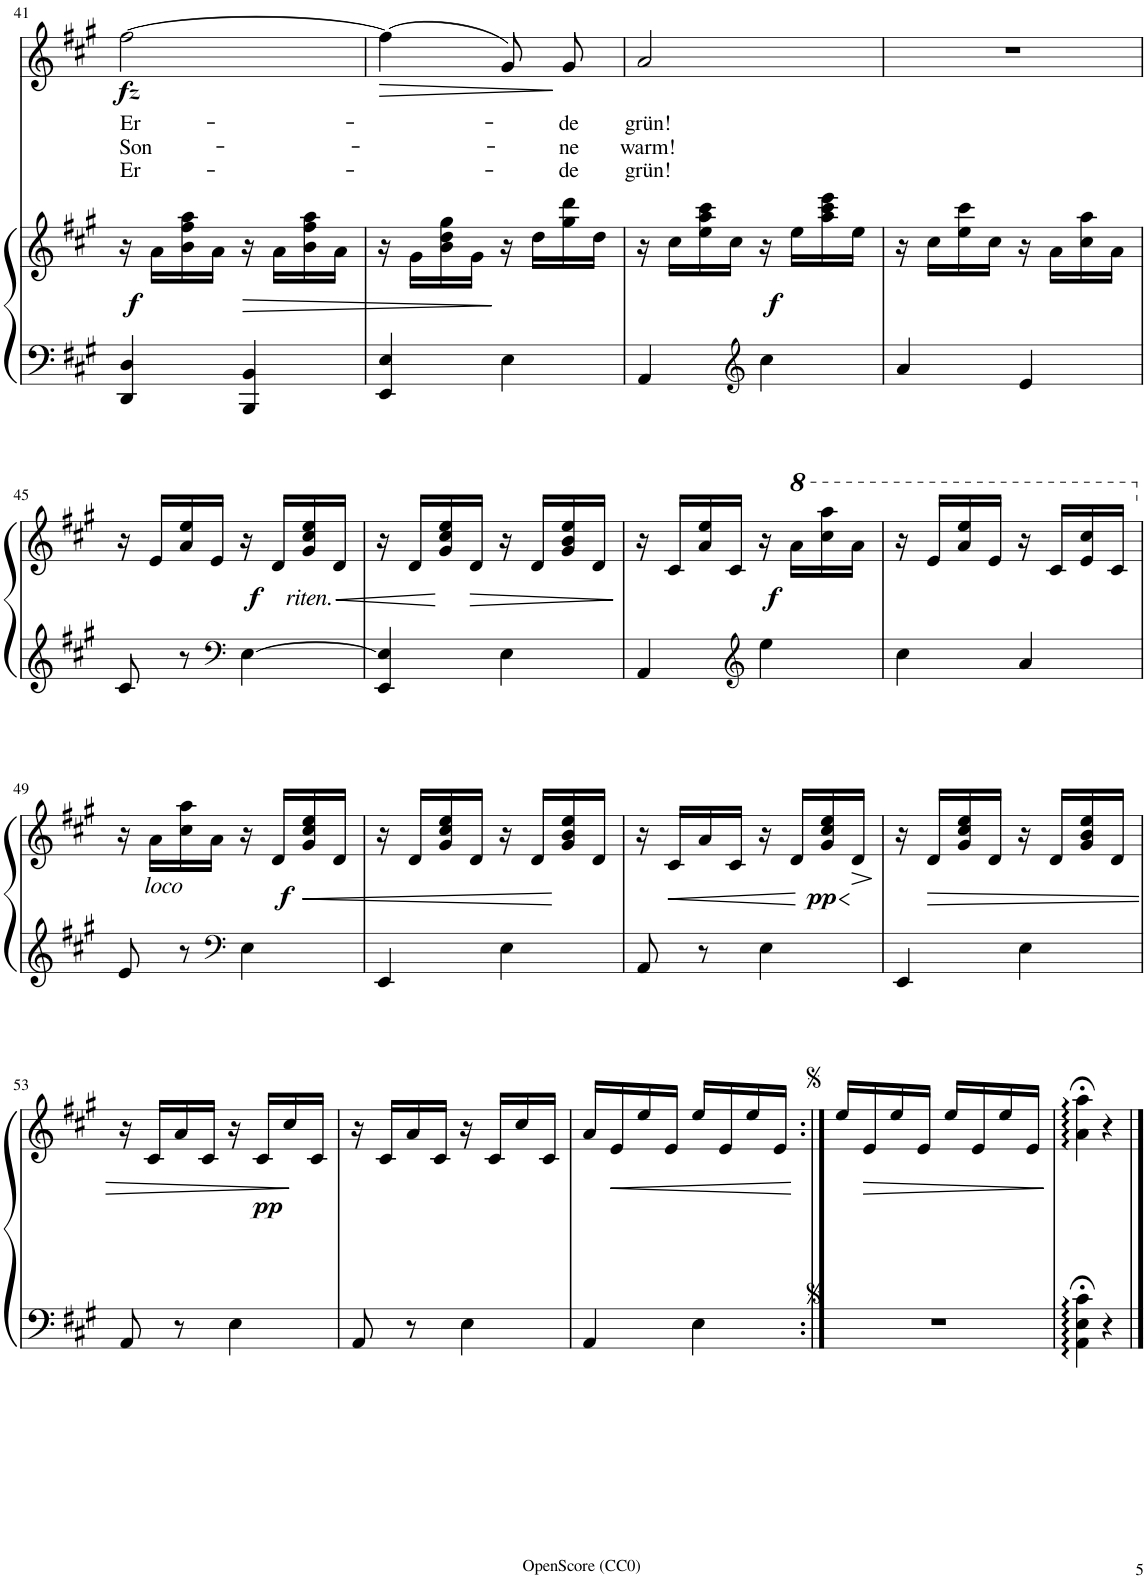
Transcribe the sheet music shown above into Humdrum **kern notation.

**kern	**kern	**dynam	**kern	**text	**text	**text	**dynam
*part2	*part2	*part2	*part1	*part1	*part1	*part1	*part1
*staff3	*staff2	*staff2/3	*staff1	*staff1	*staff1	*staff1	*staff1
*I"Pianoforte	*	*	*I"Voice	*	*	*	*
*I'Pno	*	*	*	*	*	*	*
!!LO:PB:g=z
*clefF4	*clefG2	*	*clefG2	*	*	*	*
*k[f#c#g#]	*k[f#c#g#]	*	*k[f#c#g#]	*	*	*	*
*M2/4	*M2/4	*	*M2/4	*	*	*	*
=41	=41	=41	=41	=41	=41	=41	=41
!	!	!LO:DY:b	!	!LO:LY:b	!LO:LY:b	!LO:LY:b	!LO:DY:b
4DD/ 4D/	16r	f	[2ff#\	Er-	Son-	Er-	fz
.	16a\LL	.	.	.	.	.	.
.	16b\ 16ff#\ 16aa\	.	.	.	.	.	.
.	16a\JJ	.	.	.	.	.	.
!	!	!LO:HP:b	!	!	!	!	!
4BBB/ 4BB/	16r	>	.	.	.	.	.
.	16a\LL	.	.	.	.	.	.
.	16b\ 16ff#\ 16aa\	.	.	.	.	.	.
.	16a\JJ	.	.	.	.	.	.
=42	=42	=42	=42	=42	=42	=42	=42
!	!	!	!	!	!	!	!LO:HP:b
4EE/ 4E/	16r	.	(4ff#\]	.	.	.	>
.	16g#\LL	.	.	.	.	.	.
.	16b\ 16dd\ 16gg#\	.	.	.	.	.	.
.	16g#\JJ	.	.	.	.	.	.
4E\	16r	]	8g#/L)	.	.	.	.
.	16dd\LL	.	.	.	.	.	.
!	!	!	!	!LO:LY:b	!LO:LY:b	!LO:LY:b	!
.	16gg#\ 16ddd\	.	8g#/J	-de	-ne	de	]
.	16dd\JJ	.	.	.	.	.	.
=43	=43	=43	=43	=43	=43	=43	=43
!	!	!	!	!LO:LY:b	!LO:LY:b	!LO:LY:b	!
4AA/	16r	.	2a/	grün!	warm!	grün!	.
.	16cc#\LL	.	.	.	.	.	.
.	16ee\ 16aa\ 16ccc#\	.	.	.	.	.	.
.	16cc#\JJ	.	.	.	.	.	.
*clefG2	*	*	*	*	*	*	*
!	!	!LO:DY:b	!	!	!	!	!
4cc#\	16r	f	.	.	.	.	.
.	16ee\LL	.	.	.	.	.	.
.	16aa\ 16ccc#\ 16eee\	.	.	.	.	.	.
.	16ee\JJ	.	.	.	.	.	.
=44	=44	=44	=44	=44	=44	=44	=44
4a/	16r	.	2r	.	.	.	.
.	16cc#\LL	.	.	.	.	.	.
.	16ee\ 16ccc#\	.	.	.	.	.	.
.	16cc#\JJ	.	.	.	.	.	.
4e/	16r	.	.	.	.	.	.
.	16a\LL	.	.	.	.	.	.
.	16cc#\ 16aa\	.	.	.	.	.	.
.	16a\JJ	.	.	.	.	.	.
!!LO:LB:g=z
=45	=45	=45	=45	=45	=45	=45	=45
8c#/	16r	.	2r	.	.	.	.
.	16e/LL	.	.	.	.	.	.
8r	16a/ 16ee/	.	.	.	.	.	.
.	16e/JJ	.	.	.	.	.	.
*clefF4	*	*	*	*	*	*	*
!	!	!LO:DY:b	!	!	!	!	!
[4E\	16r	f	.	.	.	.	.
!	!LO:TX:b:i:t=riten.	!	!	!	!	!	!
!	!	!LO:HP:b	!	!	!	!	!
.	16d/LL	<	.	.	.	.	.
.	16g#/ 16cc#/ 16ee/	.	.	.	.	.	.
.	16d/JJ	.	.	.	.	.	.
=46	=46	=46	=46	=46	=46	=46	=46
4EE/ 4E/]	16r	.	2r	.	.	.	.
.	16d/LL	.	.	.	.	.	.
.	16g#/ 16cc#/ 16ee/	[	.	.	.	.	.
!	!	!LO:HP:b	!	!	!	!	!
.	16d/JJ	>	.	.	.	.	.
4E\	16r	.	.	.	.	.	.
.	16d/LL	.	.	.	.	.	.
.	16g#/ 16b/ 16ee/	.	.	.	.	.	.
.	16d/JJ	.	.	.	.	.	.
.	.	]	.	.	.	.	.
=47	=47	=47	=47	=47	=47	=47	=47
4AA/	16r	.	2r	.	.	.	.
.	16c#/LL	.	.	.	.	.	.
.	16a/ 16ee/	.	.	.	.	.	.
.	16c#/JJ	.	.	.	.	.	.
*clefG2	*	*	*	*	*	*	*
!	!	!LO:DY:b	!	!	!	!	!
4ee\	16r	f	.	.	.	.	.
*	*8va	*	*	*	*	*	*
.	16aa\LL	.	.	.	.	.	.
.	16ccc#\ 16aaa\	.	.	.	.	.	.
.	16aa\JJ	.	.	.	.	.	.
=48	=48	=48	=48	=48	=48	=48	=48
4cc#\	16r	.	2r	.	.	.	.
.	16ee/LL	.	.	.	.	.	.
.	16aa/ 16eee/	.	.	.	.	.	.
.	16ee/JJ	.	.	.	.	.	.
4a/	16r	.	.	.	.	.	.
.	16cc#/LL	.	.	.	.	.	.
.	16ee/ 16ccc#/	.	.	.	.	.	.
.	16cc#/JJ	.	.	.	.	.	.
!!LO:LB:g=z
=49	=49	=49	=49	=49	=49	=49	=49
*	*X8va	*	*	*	*	*	*
8e/	16r	.	2r	.	.	.	.
!	!LO:TX:b:i:t=loco	!	!	!	!	!	!
.	16a\LL	.	.	.	.	.	.
8r	16cc#\ 16aa\	.	.	.	.	.	.
.	16a\JJ	.	.	.	.	.	.
*clefF4	*	*	*	*	*	*	*
4E\	16r	.	.	.	.	.	.
!	!	!LO:DY:b	!	!	!	!	!
.	16d/LL	f	.	.	.	.	.
!	!	!LO:HP:b	!	!	!	!	!
.	16g#/ 16cc#/ 16ee/	<	.	.	.	.	.
.	16d/JJ	.	.	.	.	.	.
=50	=50	=50	=50	=50	=50	=50	=50
4EE/	16r	.	2r	.	.	.	.
.	16d/LL	.	.	.	.	.	.
.	16g#/ 16cc#/ 16ee/	.	.	.	.	.	.
.	16d/JJ	.	.	.	.	.	.
4E\	16r	.	.	.	.	.	.
.	16d/LL	.	.	.	.	.	.
.	16g#/ 16b/ 16ee/	[	.	.	.	.	.
.	16d/JJ	.	.	.	.	.	.
=51	=51	=51	=51	=51	=51	=51	=51
8AA/	16r	.	2r	.	.	.	.
!	!	!LO:HP:b	!	!	!	!	!
.	16c#/LL	<	.	.	.	.	.
8r	16a/	.	.	.	.	.	.
.	16c#/JJ	.	.	.	.	.	.
4E\	16r	.	.	.	.	.	.
!	!	!LO:HP:b	!	!	!	!	!
!	!	!LO:DY:n=1:b	!	!	!	!	!
.	16d/LL	< pp	.	.	.	.	.
.	16g#/ 16cc#/ 16ee/	[ [	.	.	.	.	.
!	!	!LO:HP:b	!	!	!	!	!
.	16d/JJ	>	.	.	.	.	.
.	.	]	.	.	.	.	.
=52	=52	=52	=52	=52	=52	=52	=52
4EE/	16r	.	2r	.	.	.	.
!	!	!LO:HP:b	!	!	!	!	!
.	16d/LL	>	.	.	.	.	.
.	16g#/ 16cc#/ 16ee/	.	.	.	.	.	.
.	16d/JJ	.	.	.	.	.	.
4E\	16r	.	.	.	.	.	.
.	16d/LL	.	.	.	.	.	.
.	16g#/ 16b/ 16ee/	.	.	.	.	.	.
.	16d/JJ	.	.	.	.	.	.
!!LO:LB:g=z
=53	=53	=53	=53	=53	=53	=53	=53
8AA/	16r	.	2r	.	.	.	.
.	16c#/LL	.	.	.	.	.	.
8r	16a/	.	.	.	.	.	.
.	16c#/JJ	.	.	.	.	.	.
4E\	16r	.	.	.	.	.	.
!	!	!LO:DY:b	!	!	!	!	!
.	16c#/LL	pp	.	.	.	.	.
.	16cc#/	.	.	.	.	.	.
.	16c#/JJ	]	.	.	.	.	.
=54	=54	=54	=54	=54	=54	=54	=54
8AA/	16r	.	2r	.	.	.	.
.	16c#/LL	.	.	.	.	.	.
8r	16a/	.	.	.	.	.	.
.	16c#/JJ	.	.	.	.	.	.
4E\	16r	.	.	.	.	.	.
.	16c#/LL	.	.	.	.	.	.
.	16cc#/	.	.	.	.	.	.
.	16c#/JJ	.	.	.	.	.	.
=55	=55	=55	=55	=55	=55	=55	=55
4AA/	16a/LL	.	2r	.	.	.	.
!	!	!LO:HP:b	!	!	!	!	!
.	16e/	<	.	.	.	.	.
.	16ee/	.	.	.	.	.	.
.	16e/JJ	.	.	.	.	.	.
4E\	16ee/LL	.	.	.	.	.	.
.	16e/	.	.	.	.	.	.
.	16ee/	.	.	.	.	.	.
.	16e/JJ	.	.	.	.	.	.
.	.	[	.	.	.	.	.
=56:|!	=56:|!	=56:|!	=56:|!	=56:|!	=56:|!	=56:|!	=56:|!
2r	16ee/LL	.	2r	.	.	.	.
!	!	!LO:HP:b	!	!	!	!	!
.	16e/	>	.	.	.	.	.
.	16ee/	.	.	.	.	.	.
.	16e/JJ	.	.	.	.	.	.
.	16ee/LL	.	.	.	.	.	.
.	16e/	.	.	.	.	.	.
.	16ee/	.	.	.	.	.	.
.	16e/JJ	.	.	.	.	.	.
.	.	]	.	.	.	.	.
=57	=57	=57	=57	=57	=57	=57	=57
4AA\:;< 4E\:;< 4c#\:;<	4a\;< 4aa\;<	.	2r	.	.	.	.
4r	4r	.	.	.	.	.	.
==	==	==	==	==	==	==	==
*-	*-	*-	*-	*-	*-	*-	*-
